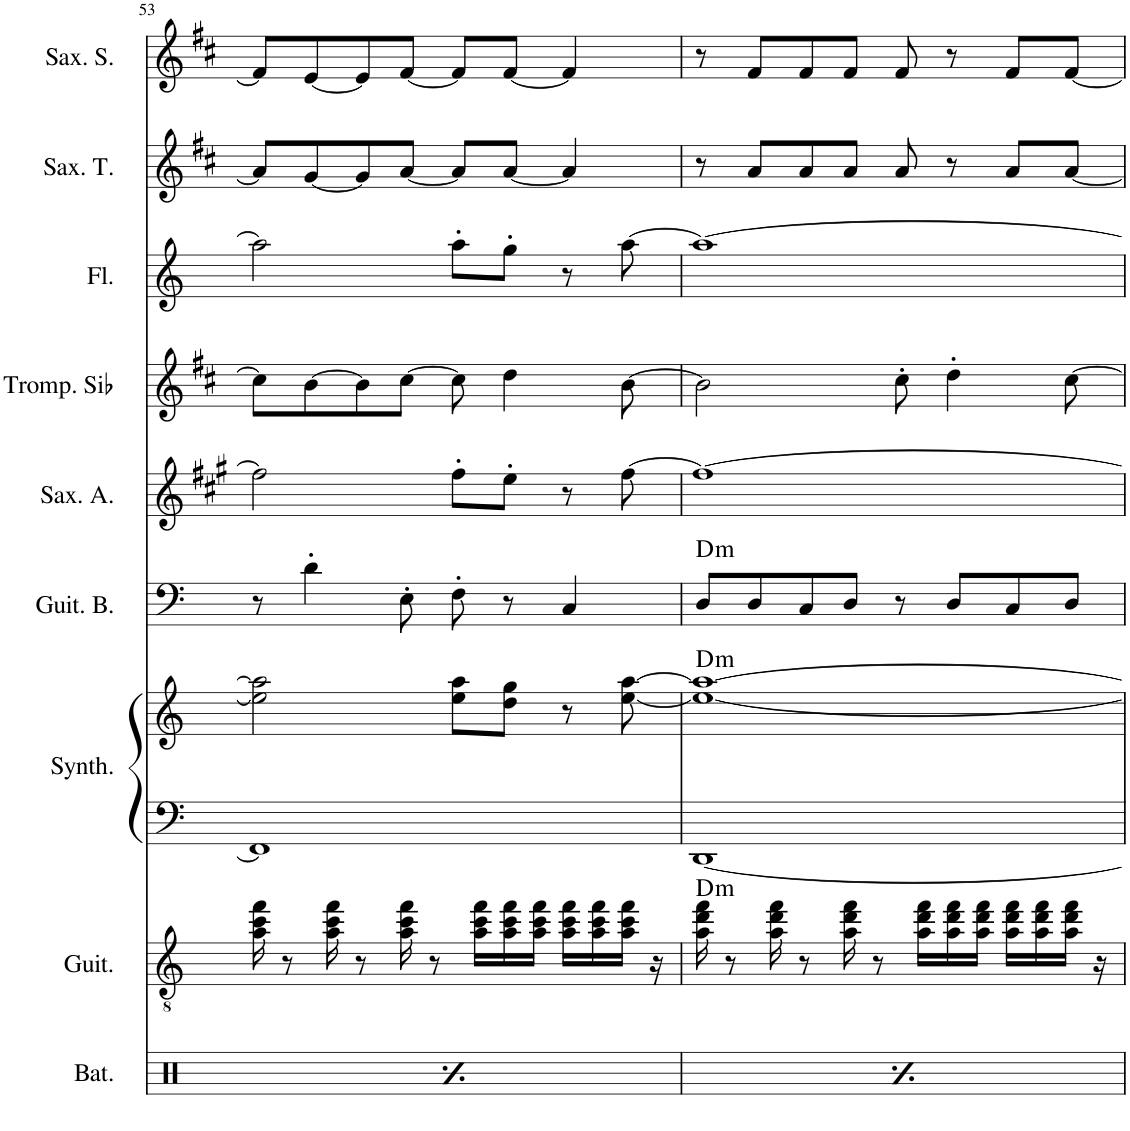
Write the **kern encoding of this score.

**kern	**kern	**harte	**kern	**kern	**harte	**kern	**harte	**kern	**kern	**kern	**kern	**kern
*part9	*part8	*part8	*part7	*part7	*part7	*part6	*part6	*part5	*part4	*part3	*part2	*part1
*staff10	*staff9	*	*staff8	*staff7	*	*staff6	*	*staff5	*staff4	*staff3	*staff2	*staff1
*I"Batterie	*I"Guitare Classique	*	*I"Synthétiseur d'instruments à cordes	*	*	*I"Guitare Basse	*	*I"Saxophone Alto	*I"Trompette en Sib	*I"Flûte	*I"Saxophone Ténor	*I"Saxophone Soprano
*I'Bat.	*I'Guit.	*	*I'Synth.	*	*	*I'Guit. B.	*	*I'Sax. A.	*I'Tromp. Sib	*I'Fl.	*I'Sax. T.	*I'Sax. S.
!!LO:PB:g=z
*clefX	*clefGv2	*	*clefF4	*clefG2	*	*clefF4	*	*clefG2	*clefG2	*clefG2	*clefG2	*clefG2
*	*	*	*	*	*	*Trd7c12	*	*Trd5c9	*Trd1c2	*	*Trd8c14	*Trd1c2
*k[]	*k[]	*	*k[]	*k[]	*	*k[]	*	*k[f#c#g#]	*k[f#c#]	*k[]	*k[f#c#]	*k[f#c#]
*M4/4	*M4/4	*	*M4/4	*M4/4	*	*M4/4	*	*M4/4	*M4/4	*M4/4	*M4/4	*M4/4
=53	=53	=53	=53	=53	=53	=53	=53	=53	=53	=53	=53	=53
*^	*	*	*	*	*	*	*	*	*	*	*	*
16Rgg/LL	4Rf\	16a\ 16cc\ 16ff\	.	1FF]	2ee\] 2aa\]	.	8r	.	2ff#\]	8cc#\L]	2aa\]	8a/L]	8f#/L]
16Rgg/	.	8r	.	.	.	.	.	.	.	.	.	.	.
16Rgg/	.	.	.	.	.	.	4d'\	.	.	[8b\	.	[8g/	[8e/
16Rgg/JJ	.	16a\ 16cc\ 16ff\	.	.	.	.	.	.	.	.	.	.	.
16Rcc/LL	4Rf\	8r	.	.	.	.	.	.	.	8b\]	.	8g/]	8e/]
16Rgg/	.	.	.	.	.	.	.	.	.	.	.	.	.
16Rgg/	.	16a\ 16cc\ 16ff\	.	.	.	.	8E'\	.	.	[8cc#\J	.	[8a/J	[8f#/J
16Rgg/JJ	.	8r	.	.	.	.	.	.	.	.	.	.	.
16Rgg/LL	4Rf\	.	.	.	8ee\ 8aa\L	.	8F'\	.	8ff#'\L	8cc#\]	8aa'\L	8a/L]	8f#/L]
16Rgg/	.	16a\ 16cc\ 16ff\LL	.	.	.	.	.	.	.	.	.	.	.
16Rgg/	.	16a\ 16cc\ 16ff\	.	.	8dd\ 8gg\J	.	8r	.	8ee'\J	4dd\	8gg'\J	[8a/J	[8f#/J
16Rgg/JJ	.	16a\ 16cc\ 16ff\JJ	.	.	.	.	.	.	.	.	.	.	.
16Rcc/LL	4Rf\	16a\ 16cc\ 16ff\LL	.	.	8r	.	4C/	.	8r	.	8r	4a/]	4f#/]
16Rgg/	.	16a\ 16cc\ 16ff\	.	.	.	.	.	.	.	.	.	.	.
[16Ree/	.	16a\ 16cc\ 16ff\JJ	.	.	[8ee\ [8aa\	.	.	.	[8ff#\	[8b\	[8aa\	.	.
16Ree/JJ]	.	16r	.	.	.	.	.	.	.	.	.	.	.
=54	=54	=54	=54	=54	=54	=54	=54	=54	=54	=54	=54	=54	=54
!	!	!	!LO:H:kt=m	!	!	!LO:H:kt=m	!	!LO:H:kt=m	!	!	!	!	!
16Rgg/LL	4Rf\	16a\ 16dd\ 16ff\	D:min	[1DD	1ee_ 1aa_	D:min	8D/L	D:min	1ff#_	2b\]	1aa_	8r	8r
16Rgg/	.	8r	.	.	.	.	.	.	.	.	.	.	.
16Rgg/	.	.	.	.	.	.	8D/	.	.	.	.	8a/L	8f#/L
16Rgg/JJ	.	16a\ 16dd\ 16ff\	.	.	.	.	.	.	.	.	.	.	.
16Rcc/LL	4Rf\	8r	.	.	.	.	8C/	.	.	.	.	8a/	8f#/
16Rgg/	.	.	.	.	.	.	.	.	.	.	.	.	.
16Rgg/	.	16a\ 16dd\ 16ff\	.	.	.	.	8D/J	.	.	.	.	8a/J	8f#/J
16Rgg/JJ	.	8r	.	.	.	.	.	.	.	.	.	.	.
16Rgg/LL	4Rf\	.	.	.	.	.	8r	.	.	8cc#'\	.	8a/	8f#/
16Rgg/	.	16a\ 16dd\ 16ff\LL	.	.	.	.	.	.	.	.	.	.	.
16Rgg/	.	16a\ 16dd\ 16ff\	.	.	.	.	8D/L	.	.	4dd'\	.	8r	8r
16Rgg/JJ	.	16a\ 16dd\ 16ff\JJ	.	.	.	.	.	.	.	.	.	.	.
16Rcc/LL	4Rf\	16a\ 16dd\ 16ff\LL	.	.	.	.	8C/	.	.	.	.	8a/L	8f#/L
16Rgg/	.	16a\ 16dd\ 16ff\	.	.	.	.	.	.	.	.	.	.	.
[16Ree/	.	16a\ 16dd\ 16ff\JJ	.	.	.	.	8D/J	.	.	[8cc#\	.	[8a/J	[8f#/J
16Ree/JJ]	.	16r	.	.	.	.	.	.	.	.	.	.	.
*v	*v	*	*	*	*	*	*	*	*	*	*	*	*
=	=	=	=	=	=	=	=	=	=	=	=	=
*-	*-	*-	*-	*-	*-	*-	*-	*-	*-	*-	*-	*-
